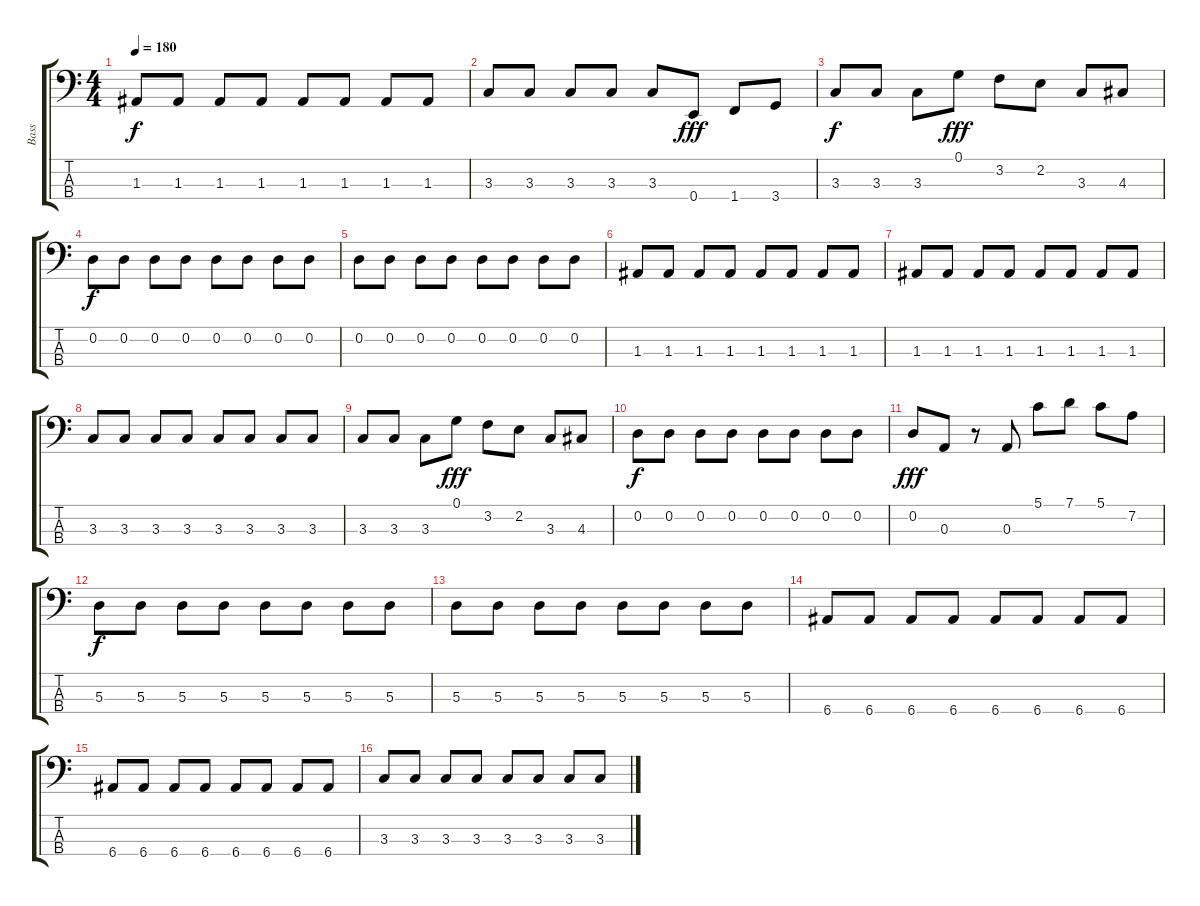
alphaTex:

\track ("Bass" "Bass") {instrument electricbasspick}
\staff {score tabs}
\tuning (G2 D2 A1 E1) {hide}
\ts (4 4)
\tempo 180
\clef f4
\ks c
1.3.8{dy f} 1.3.8 1.3.8 1.3.8 1.3.8 1.3.8 1.3.8 1.3.8 |
3.3.8 3.3.8 3.3.8 3.3.8 3.3.8 0.4.8{dy fff} 1.4.8 3.4.8 |
3.3.8{dy f} 3.3.8 3.3.8 0.1.8{dy fff} 3.2.8 2.2.8 3.3.8 4.3.8 |
0.2.8{dy f} 0.2.8 0.2.8 0.2.8 0.2.8 0.2.8 0.2.8 0.2.8 |
0.2.8 0.2.8 0.2.8 0.2.8 0.2.8 0.2.8 0.2.8 0.2.8 |
1.3.8 1.3.8 1.3.8 1.3.8 1.3.8 1.3.8 1.3.8 1.3.8 |
1.3.8 1.3.8 1.3.8 1.3.8 1.3.8 1.3.8 1.3.8 1.3.8 |
3.3.8 3.3.8 3.3.8 3.3.8 3.3.8 3.3.8 3.3.8 3.3.8 |
3.3.8 3.3.8 3.3.8 0.1.8{dy fff} 3.2.8 2.2.8 3.3.8 4.3.8 |
0.2.8{dy f} 0.2.8 0.2.8 0.2.8 0.2.8 0.2.8 0.2.8 0.2.8 |
0.2.8{dy fff} 0.3.8 r.8 0.3.8 5.1.8 7.1.8 5.1.8 7.2.8 |
5.3.8{dy f} 5.3.8 5.3.8 5.3.8 5.3.8 5.3.8 5.3.8 5.3.8 |
5.3.8 5.3.8 5.3.8 5.3.8 5.3.8 5.3.8 5.3.8 5.3.8 |
6.4.8 6.4.8 6.4.8 6.4.8 6.4.8 6.4.8 6.4.8 6.4.8 |
6.4.8 6.4.8 6.4.8 6.4.8 6.4.8 6.4.8 6.4.8 6.4.8 |
3.3.8 3.3.8 3.3.8 3.3.8 3.3.8 3.3.8 3.3.8 3.3.8
